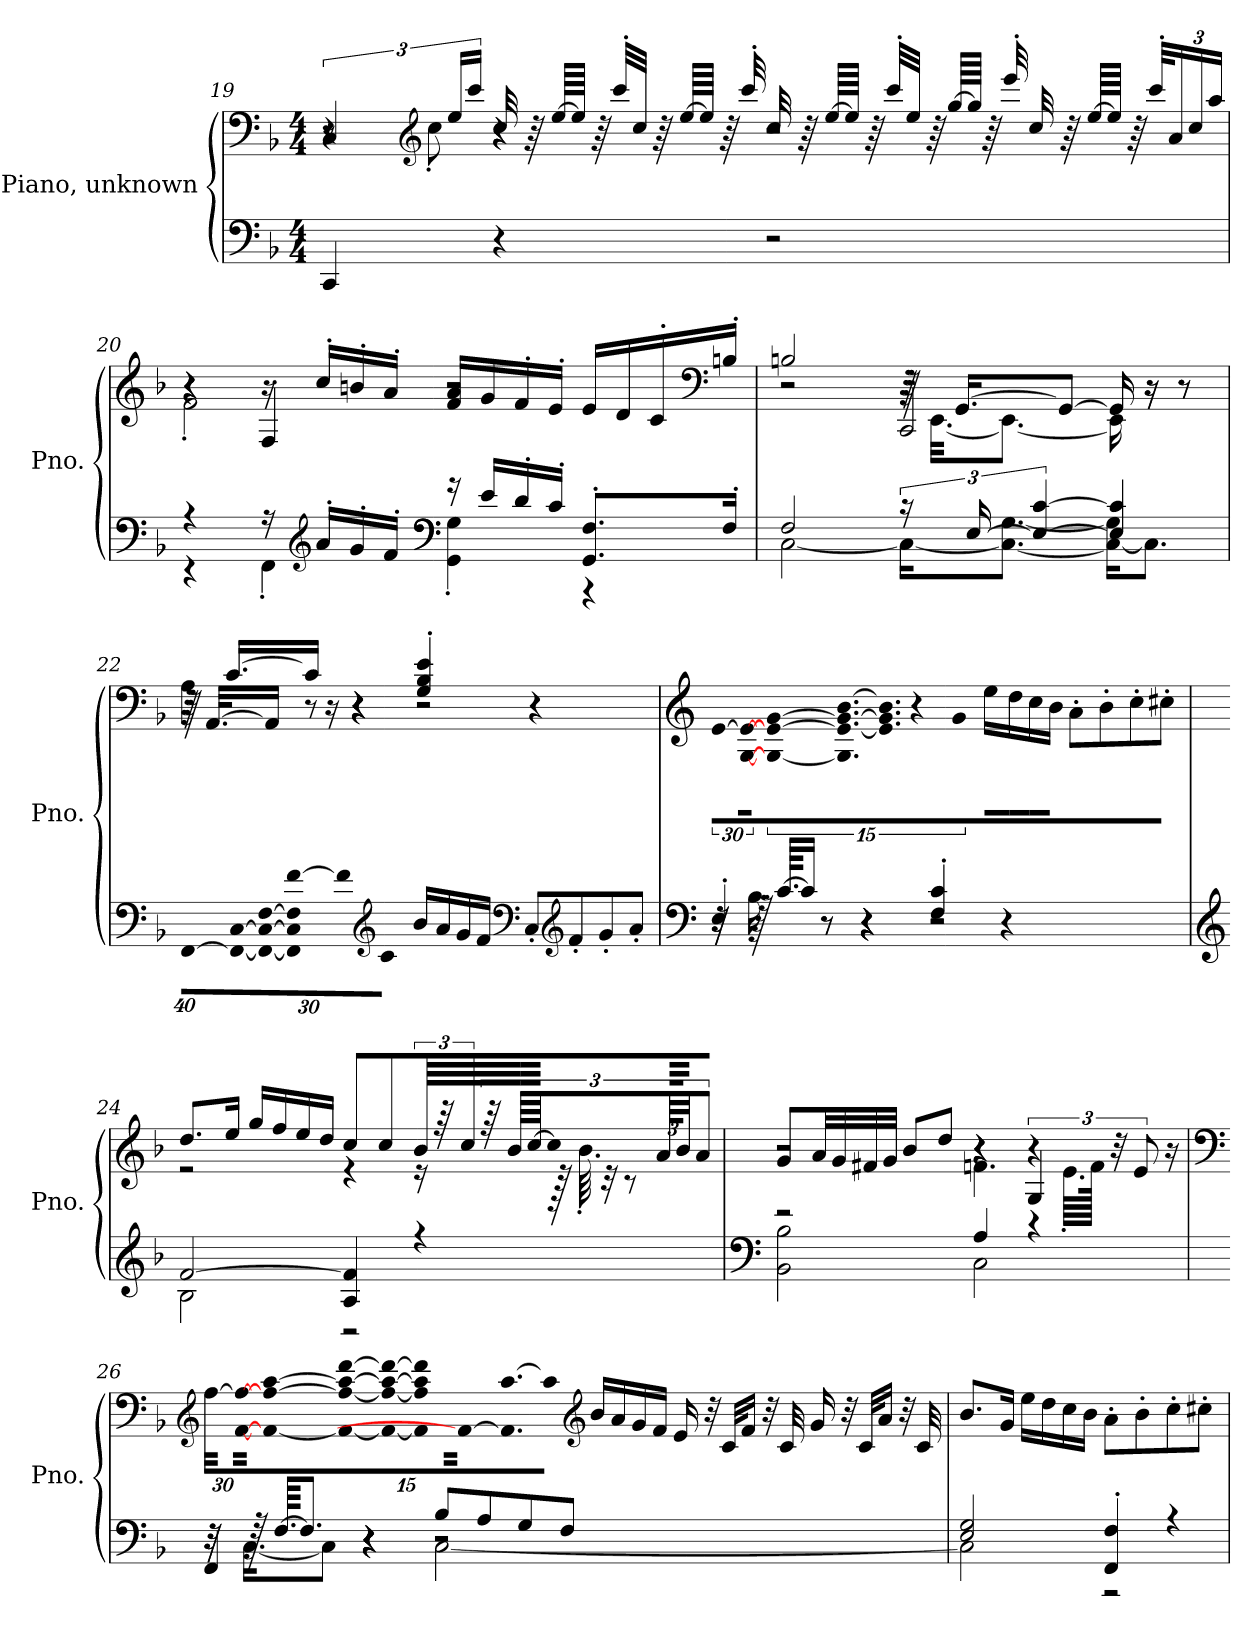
**kern	**kern
*part1	*part1
*staff2	*staff1
*I"Piano, unknown	*
*I'Pno.	*
!!LO:LB:g=z
*clefF4	*clefF4
*k[b-]	*k[b-]
*M4/4	*M4/4
=19	=19
*	*^
*	*	*^
4CC/	6r	8r	4C/
*	*clefG2	*	*
.	.	8cc'\	.
.	24ee/LL	.	.
.	24ccc/JJ	.	.
4r	32cc/	4r	4r
.	64r	.	.
.	[64ee/LLLL	.	.
.	64ee/JJJJ]	.	.
.	64r	.	.
.	32ccc'/LLL	.	.
.	32cc/JJJ	.	.
.	64r	.	.
.	[64ee/LLLL	.	.
.	64ee/JJJJ]	.	.
.	64r	.	.
.	32ccc'/	.	.
2r	32cc/	2r	2r
.	64r	.	.
.	[64ee/LLLL	.	.
.	64ee/JJJJ]	.	.
.	64r	.	.
.	32ccc'/LLL	.	.
.	32ee/JJJ	.	.
.	64r	.	.
.	[64gg/LLLL	.	.
.	64gg/JJJJ]	.	.
.	64r	.	.
.	32eee'/	.	.
.	32cc/	.	.
.	64r	.	.
.	[64ee/LLLL	.	.
.	64ee/JJJJ]	.	.
.	64r	.	.
.	32ccc'/KLL	.	.
*	*Xbrackettup	*	*
.	24a/	.	.
.	24cc/	.	.
.	24aa/JJ	.	.
!!LO:PB:g=z	!!	!!
=20	=20	=20	=20
*^	*	*	*
4r	4r	4r	2f'\	4r
16r	4FF'\	16r	.	4F'/
*clefG2	*	*	*	*
16a'/LL	.	16cc'/LL	.	.
16g'/	.	16bn'/	.	.
16f'/JJ	.	16a'/JJ	.	.
*clefF4	*	*	*	*
16r	4GG\' 4G\'	16f/ 16a/LL	2r	2r
16e/LL	.	16g/	.	.
16d'/	.	16f'/	.	.
16c'/JJ	.	16e'/JJ	.	.
8.GG/' 8.F/'L	4r	16e/LL	.	.
.	.	16d/	.	.
.	.	16c'/	.	.
*	*	*clefF4	*	*
16F'/Jk	.	16Bn'/JJ	.	.
=21	=21	=21	=21	=21
2F/	[2C\	2Bn/	2r	2r
24r	16C\KL_	32r	64r	2CC'/
.	.	.	[32.EE\KKL	.
.	.	[16.GG/KL	.	.
[24E/	.	.	.	.
.	8.C\_ [8.G\J	.	8.EE\J_	.
6E/_ [6c/	.	.	.	.
.	.	8GG/J_	.	.
4E/] 4c/]	16C\_ 16G\]KL	16GG/]	16EE\]	.
.	8.C\J]	16r	16r	.
.	.	8r	8r	.
*v	*v	*	*	*
!!LO:LB:g=z	!!	!!
=22	=22	=22	=22
*Xbrackettup	*	*	*
!LO:N:vis=32	!	!	!
[640%23FF\LLL	32r	4A\	64r
.	.	.	[32.AA/KLL
.	[16.c/LL	.	.
!LO:N:vis=64	!	!	!
960%17FF\_ [960%17C\L	.	.	.
!LO:N:vis=64	!	!	!
960%17FF\_ 960%17C\_ [960%17F\J	.	.	.
.	.	.	16AA/JJ]
!LO:N:vis=32	!	!	!
640%23FF\] 640%23C\] 640%23F\] [640%23f\J	.	.	.
!LO:N:vis=16	!	!	!
1920%137f\]	.	.	.
.	16c/JJ]	.	8r
*clefG2	*	*	*
!LO:N:vis=16	!	!	!
1920%137c\JJ	.	.	.
.	16r	.	.
16b-/LL	4r	4r	4r
16a/	.	.	.
16g/	.	.	.
16f/JJ	.	.	.
*clefF4	*	*	*
8C'/L	4G/' 4B-/' 4e/'	2r	2r
*clefG2	*	*	*
8f'/	.	.	.
8g'/	4r	.	.
8a'/J	.	.	.
*	*v	*v	*v
=23	=23
*clefF4	*clefG2
*^	*
*	*^	*
*	*	*	*brackettup
!	!	!	!LO:N:vis=64
32r	32r	4E'/	[960%17e/LLLL
!	!	!	!LO:N:vis=64
.	.	.	[960%17G/ 960%17e/_
128r	16.B-\	.	.
.	.	.	1920ryy
!	!	!	!LO:N:vis=64
.	.	.	960%17G/_ 960%17e/_ [960%17g/J
[64.c/KKLL	.	.	.
!	!	!	!LO:N:vis=32.
.	.	.	1920%103G/] 1920%103e/_ 1920%103g/_ [1920%103b-/
16c/JJ]	.	.	.
!	!	!	!LO:N:vis=32.
.	.	.	1920%103e/] 1920%103g/] 1920%103b-/]JJJ
8r	8r	.	.
!	!	!	!LO:N:vis=64
.	.	.	960%17r
!	!	!	!LO:N:vis=16
.	.	.	1920%137g/
4r	4r	4r	16ee\LL
.	.	.	16dd\
.	.	.	16cc\
.	.	.	16b-\JJ
4F/' 4c/'	2r	2r	8a'\L
.	.	.	8b-'\
4r	.	.	8cc'\
.	.	.	8cc#X'\J
*v	*v	*v	*
!!LO:LB:g=z
=24	=24
*clefG2	*
*^	*^
[2f/	2B-\	8.dd/L	2r
.	.	16ee/Jk	.
.	.	16gg/LL	.
.	.	16ff/	.
.	.	16ee/	.
.	.	16dd/JJ	.
4A/ 4f/]	2r	8cc/L	4r
.	.	8cc/	.
4r	.	96b-/Jkkk	16r
.	.	96r	.
.	.	96cc/	.
.	.	96r	.
.	.	96b-/LLLL	.
.	.	[96cc/J	.
.	.	32cc/]	128r
.	.	.	64.b-'\
*	*	*Xbrackettup	*
.	.	96a/K	32r
.	.	48b-/JJ	.
.	.	8a/J	8r
*	*	*v	*v
=25	=25	=25
*clefF4	*	*
*	*	*^
*	*	*	*^
2r	2BB-\ 2B-\	8g/L	2r	2r
.	.	32a/LL	.	.
.	.	32g/	.	.
.	.	32f#X/	.	.
.	.	32g/JJJ	.	.
.	.	8b-/L	.	.
.	.	8dd/J	.	.
4A/	2C\	4r	4.fn\	4r
*	*	*brackettup	*	*
4r	.	6r	.	4G/
.	.	.	64.e'\LLLL	.
.	.	.	128f\JJJJk	.
.	.	.	32r	.
.	.	12e/	.	.
.	.	.	16r	.
*v	*v	*	*	*
*	*v	*v	*v
!!LO:LB:g=z
=26	=26
*	*clefF4
*^	*
*	*^	*
*	*	*	*Xbrackettup
*	*	*	*^
!	!	!	!LO:N:vis=64	!
*	*	*	*v	*v
32r	32r	4FF/	[960%17A\LLLL
!	!	!	!LO:N:vis=64
.	.	.	[960%17AA\ 960%17A\_
128r	[16.C\KL	.	.
.	.	.	1920ryy
!	!	!	!LO:N:vis=64
.	.	.	960%17AA\_ 960%17A\_ [960%17c\
[64.F/KKKL	.	.	.
!	!	!	!LO:N:vis=64
.	.	.	960%17AA\_ 960%17A\_ 960%17c\_ [960%17f\JJ
8.F/J]	.	.	.
!	!	!	!LO:N:vis=16
.	.	.	1920%137AA\_ 1920%137A\_ 1920%137c\_ 1920%137f\_
.	8C\J]	.	.
!	!	!	!LO:N:vis=64
.	.	.	960%17AA\_ 960%17A\] 960%17c\] 960%17f\]LL
.	.	.	1920ryy
!	!	!	!LO:N:vis=64
.	.	.	960%17AA\J_
!	!	!	!LO:N:vis=32.
.	.	.	1920%103AA\] [1920%103c\
!	!	!	!LO:N:vis=64
.	.	.	960%17c\JJJk]
*	*	*	*clefG2
4r	4r	4r	16b-/LL
.	.	.	16a/
.	.	.	16g/
.	.	.	16f/JJ
8B-/L	[2C\	2r	16e/
.	.	.	32r
.	.	.	32c/KLL
8A/	.	.	16f/JJ
.	.	.	32r
.	.	.	32c/
8G/	.	.	16g/
.	.	.	32r
.	.	.	32c/KLL
8F/J	.	.	16a/JJ
.	.	.	32r
.	.	.	32c/
*	*v	*v	*
=27	=27	=27
2E/ 2G/	2C\]	8.b-/L
.	.	16g/Jk
.	.	16ee\LL
.	.	16dd\
.	.	16cc\
.	.	16b-\JJ
4FF/' 4F/'	2r	8a'\L
.	.	8b-'\
4r	.	8cc'\
.	.	8cc#X'\J
*v	*v	*
=	=
*-	*-
